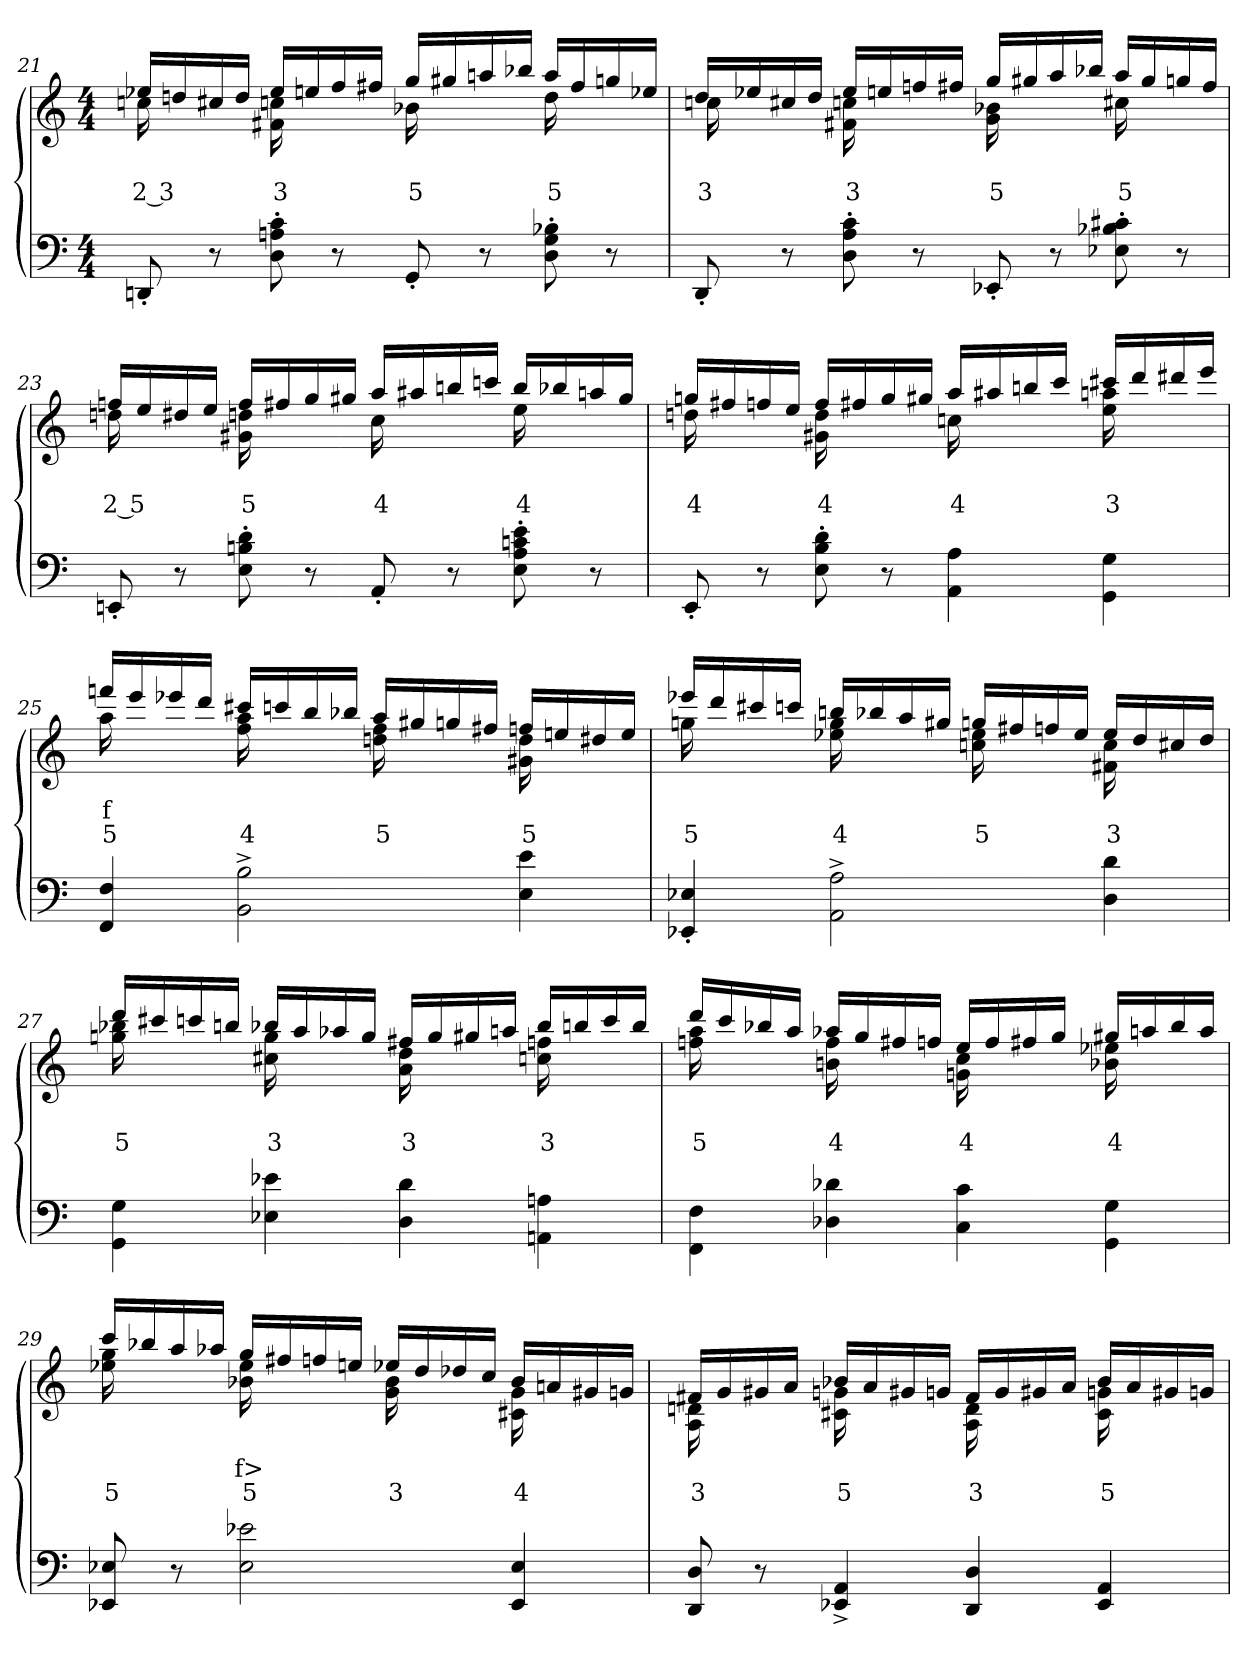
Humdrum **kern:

**kern	**kern	**text	**text
*part2	*part1	*part1	*part1
*staff2	*staff1	*staff1	*staff1
*clefF4	*clefG2	*	*
*k[]	*k[]	*	*
*M4/4	*M4/4	*	*
=21	=21	=21	=21
*	*^	*	*
8DDn'>	16ee-XLL	16ccn	.	2 3
.	16ddn	8.ryy	.	.
8r	16cc#X	.	.	.
.	16ddJJ	.	.	.
8c'> 8An'> 8D'>	16ee-LL	16ccn 16f#	.	3
.	16een	8.ryy	.	.
8r	16ff	.	.	.
.	16ff#XJJ	.	.	.
8GG'>	16ggLL	16b-	.	5
.	16gg#X	8.ryy	.	.
8r	16aan	.	.	.
.	16bb-XJJ	.	.	.
8B-X'> 8G'> 8D'>	16aaLL	16dd	.	5
.	16ff#	8.ryy	.	.
8r	16ggn	.	.	.
.	16ee-XJJ	.	.	.
=22	=22	=22	=22	=22
8DD'>	16ddLL	16ccn	.	3
.	16ee-X	8.ryy	.	.
8r	16cc#X	.	.	.
.	16ddJJ	.	.	.
8c'> 8A'> 8D'>	16ee-LL	16ccn 16f#	.	3
.	16een	8.ryy	.	.
8r	16ffn	.	.	.
.	16ff#XJJ	.	.	.
8EE-X'>	16ggLL	16b- 16g	.	5
.	16gg#X	8.ryy	.	.
8r	16aa	.	.	.
.	16bb-XJJ	.	.	.
8c#X'> 8B-X'> 8E-'>	16aaLL	16cc#X	.	5
.	16gg#	8.ryy	.	.
8r	16ggn	.	.	.
.	16ff#JJ	.	.	.
=23	=23	=23	=23	=23
8EEn'>	16ffnLL	16ddn	.	2 5
.	16ee	8.ryy	.	.
8r	16dd#X	.	.	.
.	16eeJJ	.	.	.
8d'> 8Bn'> 8E'>	16ffLL	16ddn 16g#	.	5
.	16ff#X	8.ryy	.	.
8r	16gg	.	.	.
.	16gg#XJJ	.	.	.
8AA'>	16aaLL	16cc	.	4
.	16aa#X	8.ryy	.	.
8r	16bbn	.	.	.
.	16cccnJJ	.	.	.
8e'> 8cn'> 8A'> 8E'>	16bbLL	16ee	.	4
.	16bb-X	8.ryy	.	.
8r	16aan	.	.	.
.	16gg#JJ	.	.	.
=24	=24	=24	=24	=24
8EE'>	16ggnLL	16ddn	.	4
.	16ff#X	8.ryy	.	.
8r	16ffn	.	.	.
.	16eeJJ	.	.	.
8d'> 8B'> 8E'>	16ffLL	16dd 16g#	.	4
.	16ff#X	8.ryy	.	.
8r	16gg	.	.	.
.	16gg#XJJ	.	.	.
4A 4AA	16aaLL	16ccn	.	4
.	16aa#X	8.ryy	.	.
.	16bbn	.	.	.
.	16cccJJ	.	.	.
4G\ 4GG\	16ccc#XLL	16aan 16ee	.	3
.	16ddd	8.ryy	.	.
.	16ddd#X	.	.	.
.	16eeeJJ	.	.	.
=25	=25	=25	=25	=25
4F 4FF	16fffnLL	16aa	f	5
.	16eee	8.ryy	.	.
.	16eee-X	.	.	.
.	16dddJJ	.	.	.
2B^> 2BB^>	16ccc#XLL	16aa 16ff	.	4
.	16cccn	8.ryy	.	.
.	16bb	.	.	.
.	16bb-XJJ	.	.	.
.	16aaLL	16ff 16ddn	.	5
.	16gg#X	8.ryy	.	.
.	16ggn	.	.	.
.	16ff#XJJ	.	.	.
4e 4E	16ffnLL	16dd 16g#X	.	5
.	16een	8.ryy	.	.
.	16dd#X	.	.	.
.	16eeJJ	.	.	.
=26	=26	=26	=26	=26
4E-X'> 4EE-X'>	16eee-XLL	16ggn	.	5
.	16ddd	8.ryy	.	.
.	16ccc#X	.	.	.
.	16cccnJJ	.	.	.
2A^> 2AA^>	16bbnLL	16gg 16ee-	.	4
.	16bb-X	8.ryy	.	.
.	16aa	.	.	.
.	16gg#XJJ	.	.	.
.	16ggnLL	16ee- 16ccn	.	5
.	16ff#X	8.ryy	.	.
.	16ffn	.	.	.
.	16ee-JJ	.	.	.
4d 4D	16ee-LL	16cc 16f#X	.	3
.	16dd	8.ryy	.	.
.	16cc#X	.	.	.
.	16ddJJ	.	.	.
=27	=27	=27	=27	=27
4G\ 4GG\	16dddLL	16bb-X 16ggn	.	5
.	16ccc#X	8.ryy	.	.
.	16cccn	.	.	.
.	16bbnJJ	.	.	.
4e-X 4E-X	16bb-XLL	16gg 16cc#X	.	3
.	16aa	8.ryy	.	.
.	16aa-X	.	.	.
.	16ggJJ	.	.	.
4d 4D	16ff#XLL	16dd 16a	.	3
.	16gg	8.ryy	.	.
.	16gg#X	.	.	.
.	16aanJJ	.	.	.
4An 4AAn	16bb-LL	16ffn 16ccn	.	3
.	16bbn	8.ryy	.	.
.	16ccc	.	.	.
.	16bbJJ	.	.	.
=28	=28	=28	=28	=28
4F\ 4FF\	16dddLL	16aa 16ffn	.	5
.	16ccc	8.ryy	.	.
.	16bb-X	.	.	.
.	16aaJJ	.	.	.
4d-X 4D-X	16aa-XLL	16ff 16bn	.	4
.	16gg	8.ryy	.	.
.	16ff#X	.	.	.
.	16ffnJJ	.	.	.
4c 4C	16eeLL	16cc 16gn	.	4
.	16ff	8.ryy	.	.
.	16ff#X	.	.	.
.	16ggJJ	.	.	.
4G\ 4GG\	16gg#XLL	16ee-X 16b-X	.	4
.	16aan	8.ryy	.	.
.	16bb-	.	.	.
.	16aaJJ	.	.	.
=29	=29	=29	=29	=29
8E-X 8EE-X	16cccLL	16gg 16ee-	.	5
.	16bb-X	8.ryy	.	.
8r	16aa	.	.	.
.	16aa-XJJ	.	.	.
2e- 2E-	16ggLL	16ee- 16b-	f>	5
.	16ff#X	8.ryy	.	.
.	16ffn	.	.	.
.	16eenJJ	.	.	.
.	16ee-XLL	16b- 16g	.	3
.	16dd	8.ryy	.	.
.	16dd-X	.	.	.
.	16ccJJ	.	.	.
4E- 4EE-	16b-LL	16g 16c#X	.	4
.	16an	8.ryy	.	.
.	16g#X	.	.	.
.	16gnJJ	.	.	.
=30	=30	=30	=30	=30
8D 8DD	16f#XLL	16dn 16A	.	3
.	16g	8.ryy	.	.
8r	16g#X	.	.	.
.	16aJJ	.	.	.
4AA^> 4EE-X^>	16b-XLL	16gn 16c#X	.	5
.	16a	8.ryy	.	.
.	16g#	.	.	.
.	16gnJJ	.	.	.
4D 4DD	16f#LL	16d 16A	.	3
.	16g	8.ryy	.	.
.	16g#X	.	.	.
.	16aJJ	.	.	.
4AA 4EE-	16b-LL	16gn 16c#	.	5
.	16a	8.ryy	.	.
.	16g#	.	.	.
.	16gnJJ	.	.	.
*	*v	*v	*	*
=	=	=	=
*-	*-	*-	*-
